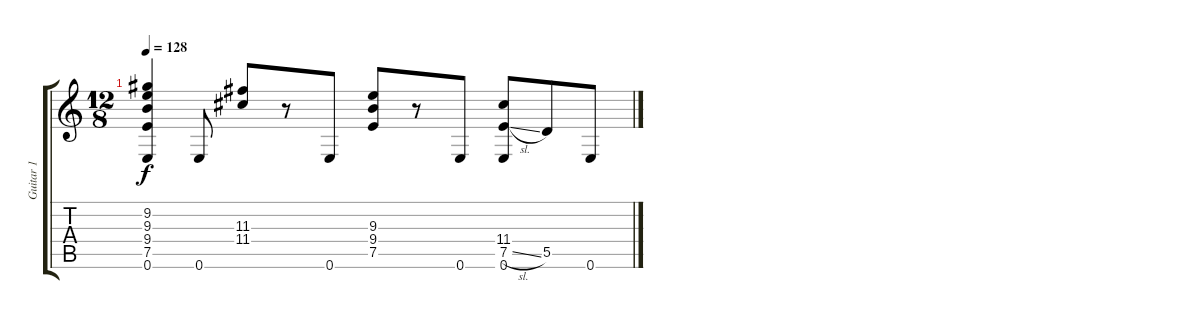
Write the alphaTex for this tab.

\track ("Guitar 1" "Guitar 1") {instrument distortionguitar}
\staff {score tabs}
\tuning (E4 B3 G3 D3 A2 E2) {hide}
\ts (12 8)
\tempo 128
\clef g2
\ks c
(9.2{t} 9.3{t} 9.4{t} 7.5{t} 0.6{t}).4{dy f} 0.6.8 (11.3 11.4).8 r.8 0.6.8 (9.3 9.4 7.5).8 r.8 0.6.8 (11.4 7.5{sl} 0.6).8 5.5.8 0.6.8
